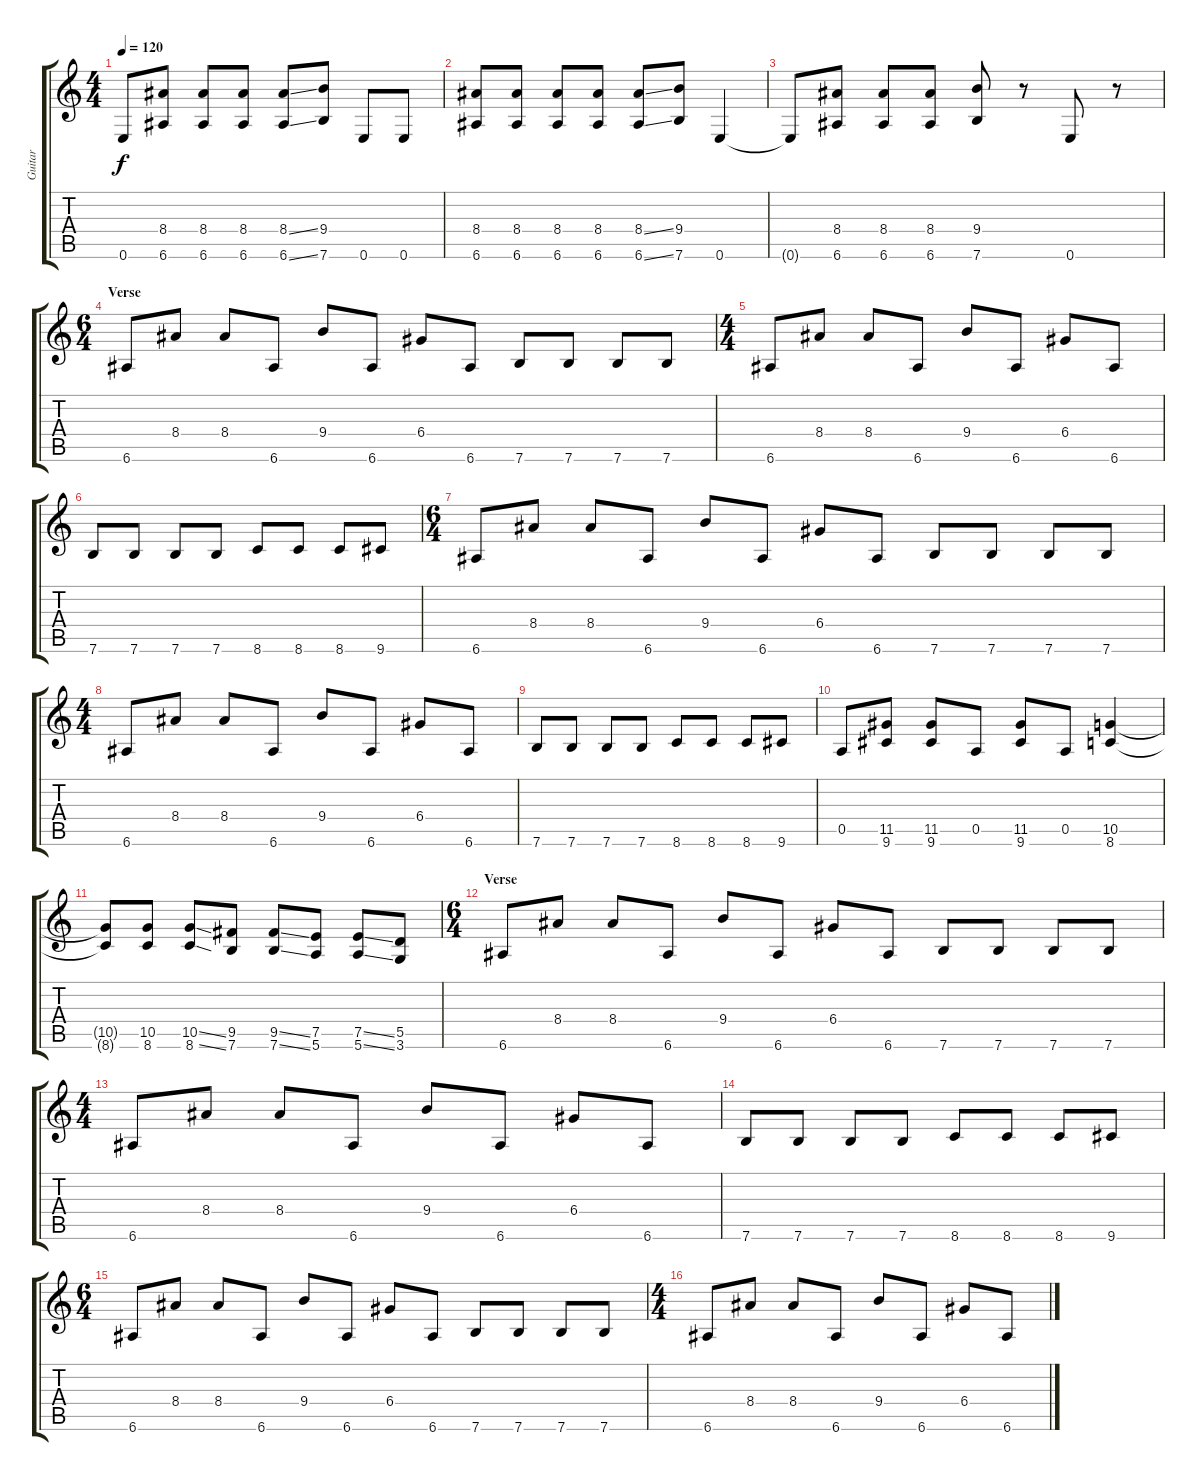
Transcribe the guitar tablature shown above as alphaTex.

\track ("Guitar" "Guitar") {instrument acousticguitarnylon}
\staff {score tabs}
\tuning (E4 B3 G3 D3 A2 E2) {hide}
\ts (4 4)
\tempo 120
\clef g2
\ks c
0.6{t}.8{dy f} (8.4 6.6).8 (8.4 6.6).8 (8.4 6.6).8 (8.4{ss} 6.6{ss}).8 (9.4 7.6).8 0.6.8 0.6.8 |
(8.4 6.6).8 (8.4 6.6).8 (8.4 6.6).8 (8.4 6.6).8 (8.4{ss} 6.6{ss}).8 (9.4 7.6).8 0.6.4 |
0.6{t}.8 (8.4 6.6).8 (8.4 6.6).8 (8.4 6.6).8 (9.4 7.6).8 r.8 0.6.8 r.8 |
\ts (6 4)
\section ("" "Verse")
6.6.8{instrument acousticguitarnylon} 8.4.8 8.4.8 6.6.8 9.4.8 6.6.8 6.4.8 6.6.8 7.6.8 7.6.8 7.6.8 7.6.8 |
\ts (4 4)
6.6.8 8.4.8 8.4.8 6.6.8 9.4.8 6.6.8 6.4.8 6.6.8 |
7.6.8 7.6.8 7.6.8 7.6.8 8.6.8 8.6.8 8.6.8 9.6.8 |
\ts (6 4)
6.6.8 8.4.8 8.4.8 6.6.8 9.4.8 6.6.8 6.4.8 6.6.8 7.6.8 7.6.8 7.6.8 7.6.8 |
\ts (4 4)
6.6.8 8.4.8 8.4.8 6.6.8 9.4.8 6.6.8 6.4.8 6.6.8 |
7.6.8 7.6.8 7.6.8 7.6.8 8.6.8 8.6.8 8.6.8 9.6.8 |
\section ("" "")
0.5.8{instrument distortionguitar} (11.5 9.6).8 (11.5 9.6).8 0.5.8 (11.5 9.6).8 0.5.8 (10.5 8.6).4 |
(10.5{t} 8.6{t}).8 (10.5 8.6).8 (10.5{ss} 8.6{ss}).8 (9.5 7.6).8 (9.5{ss} 7.6{ss}).8 (7.5 5.6).8 (7.5{ss} 5.6{ss}).8 (5.5 3.6).8 |
\ts (6 4)
\section ("" "Verse")
6.6.8{instrument acousticguitarnylon} 8.4.8 8.4.8 6.6.8 9.4.8 6.6.8 6.4.8 6.6.8 7.6.8 7.6.8 7.6.8 7.6.8 |
\ts (4 4)
6.6.8 8.4.8 8.4.8 6.6.8 9.4.8 6.6.8 6.4.8 6.6.8 |
7.6.8 7.6.8 7.6.8 7.6.8 8.6.8 8.6.8 8.6.8 9.6.8 |
\ts (6 4)
6.6.8 8.4.8 8.4.8 6.6.8 9.4.8 6.6.8 6.4.8 6.6.8 7.6.8 7.6.8 7.6.8 7.6.8 |
\ts (4 4)
6.6.8 8.4.8 8.4.8 6.6.8 9.4.8 6.6.8 6.4.8 6.6.8
